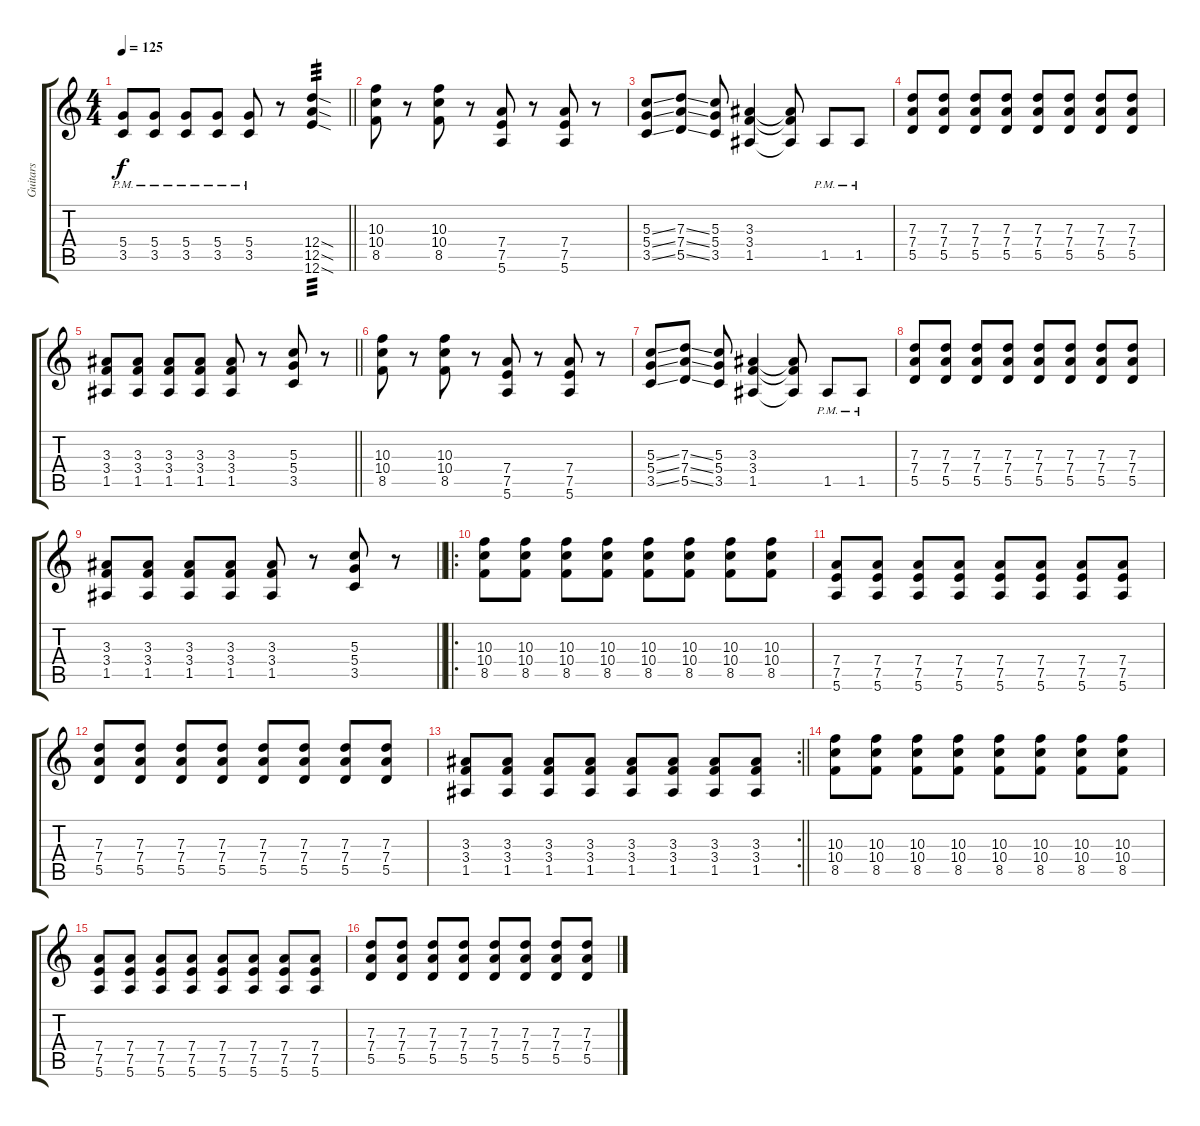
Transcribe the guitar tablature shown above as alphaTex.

\track ("Guitars" "Guitars") {instrument distortionguitar}
\staff {score tabs}
\tuning (E4 B3 G3 D3 A2 E2) {hide}
\ts (4 4)
\tempo 125
\clef g2
\barLineRight lightlight
\ks c
(5.4 3.5{pm}).8{dy f} (5.4 3.5{pm}).8 (5.4 3.5{pm}).8 (5.4 3.5{pm}).8 (5.4 3.5{pm}).8 r.8 (12.4{sod} 12.5{sod} 12.6{sod}).4{tp 3} |
(10.3 10.4 8.5).8 r.8 (10.3 10.4 8.5).8 r.8 (7.4 7.5 5.6).8 r.8 (7.4 7.5 5.6).8 r.8 |
(5.3{ss} 5.4{ss} 3.5{ss}).8 (7.3{ss} 7.4{ss} 5.5{ss}).8 (5.3 5.4 3.5).8 (3.3 3.4 1.5).4 (3.3{t} 3.4{t} 1.5{t}).8 1.5{pm}.8 1.5{pm}.8 |
(7.3 7.4 5.5).8 (7.3 7.4 5.5).8 (7.3 7.4 5.5).8 (7.3 7.4 5.5).8 (7.3 7.4 5.5).8 (7.3 7.4 5.5).8 (7.3 7.4 5.5).8 (7.3 7.4 5.5).8 |
\barLineRight lightlight
(3.3 3.4 1.5).8 (3.3 3.4 1.5).8 (3.3 3.4 1.5).8 (3.3 3.4 1.5).8 (3.3 3.4 1.5).8 r.8 (5.3 5.4 3.5).8 r.8 |
(10.3 10.4 8.5).8 r.8 (10.3 10.4 8.5).8 r.8 (7.4 7.5 5.6).8 r.8 (7.4 7.5 5.6).8 r.8 |
(5.3{ss} 5.4{ss} 3.5{ss}).8 (7.3{ss} 7.4{ss} 5.5{ss}).8 (5.3 5.4 3.5).8 (3.3 3.4 1.5).4 (3.3{t} 3.4{t} 1.5{t}).8 1.5{pm}.8 1.5{pm}.8 |
(7.3 7.4 5.5).8 (7.3 7.4 5.5).8 (7.3 7.4 5.5).8 (7.3 7.4 5.5).8 (7.3 7.4 5.5).8 (7.3 7.4 5.5).8 (7.3 7.4 5.5).8 (7.3 7.4 5.5).8 |
\barLineRight lightlight
(3.3 3.4 1.5).8 (3.3 3.4 1.5).8 (3.3 3.4 1.5).8 (3.3 3.4 1.5).8 (3.3 3.4 1.5).8 r.8 (5.3 5.4 3.5).8 r.8 |
\ro
(10.3 10.4 8.5).8 (10.3 10.4 8.5).8 (10.3 10.4 8.5).8 (10.3 10.4 8.5).8 (10.3 10.4 8.5).8 (10.3 10.4 8.5).8 (10.3 10.4 8.5).8 (10.3 10.4 8.5).8 |
(7.4 7.5 5.6).8 (7.4 7.5 5.6).8 (7.4 7.5 5.6).8 (7.4 7.5 5.6).8 (7.4 7.5 5.6).8 (7.4 7.5 5.6).8 (7.4 7.5 5.6).8 (7.4 7.5 5.6).8 |
(7.3 7.4 5.5).8 (7.3 7.4 5.5).8 (7.3 7.4 5.5).8 (7.3 7.4 5.5).8 (7.3 7.4 5.5).8 (7.3 7.4 5.5).8 (7.3 7.4 5.5).8 (7.3 7.4 5.5).8 |
\rc 2
\barLineRight lightlight
(3.3 3.4 1.5).8 (3.3 3.4 1.5).8 (3.3 3.4 1.5).8 (3.3 3.4 1.5).8 (3.3 3.4 1.5).8 (3.3 3.4 1.5).8 (3.3 3.4 1.5).8 (3.3 3.4 1.5).8 |
(10.3 10.4 8.5).8 (10.3 10.4 8.5).8 (10.3 10.4 8.5).8 (10.3 10.4 8.5).8 (10.3 10.4 8.5).8 (10.3 10.4 8.5).8 (10.3 10.4 8.5).8 (10.3 10.4 8.5).8 |
(7.4 7.5 5.6).8 (7.4 7.5 5.6).8 (7.4 7.5 5.6).8 (7.4 7.5 5.6).8 (7.4 7.5 5.6).8 (7.4 7.5 5.6).8 (7.4 7.5 5.6).8 (7.4 7.5 5.6).8 |
(7.3 7.4 5.5).8 (7.3 7.4 5.5).8 (7.3 7.4 5.5).8 (7.3 7.4 5.5).8 (7.3 7.4 5.5).8 (7.3 7.4 5.5).8 (7.3 7.4 5.5).8 (7.3 7.4 5.5).8
